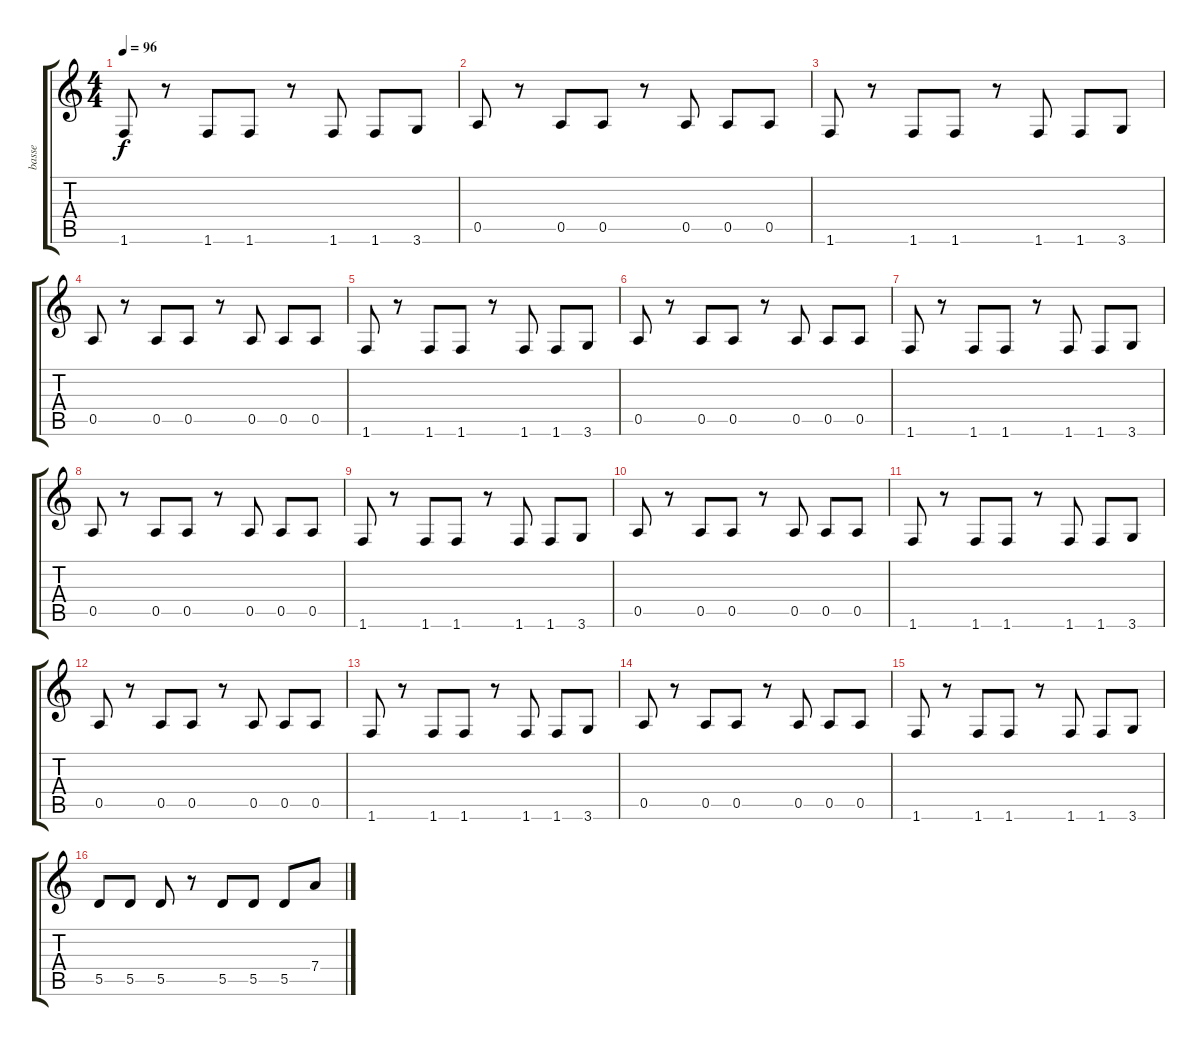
\track ("basse" "basse") {instrument electricbassfinger}
\staff {score tabs}
\tuning (E4 B3 G3 D3 A2 E2) {hide}
\ts (4 4)
\tempo 96
\clef g2
\ks c
1.6.8{dy f} r.8 1.6.8 1.6.8 r.8 1.6.8 1.6.8 3.6.8 |
0.5.8 r.8 0.5.8 0.5.8 r.8 0.5.8 0.5.8 0.5.8 |
1.6.8 r.8 1.6.8 1.6.8 r.8 1.6.8 1.6.8 3.6.8 |
0.5.8 r.8 0.5.8 0.5.8 r.8 0.5.8 0.5.8 0.5.8 |
1.6.8 r.8 1.6.8 1.6.8 r.8 1.6.8 1.6.8 3.6.8 |
0.5.8 r.8 0.5.8 0.5.8 r.8 0.5.8 0.5.8 0.5.8 |
1.6.8 r.8 1.6.8 1.6.8 r.8 1.6.8 1.6.8 3.6.8 |
0.5.8 r.8 0.5.8 0.5.8 r.8 0.5.8 0.5.8 0.5.8 |
1.6.8 r.8 1.6.8 1.6.8 r.8 1.6.8 1.6.8 3.6.8 |
0.5.8 r.8 0.5.8 0.5.8 r.8 0.5.8 0.5.8 0.5.8 |
1.6.8 r.8 1.6.8 1.6.8 r.8 1.6.8 1.6.8 3.6.8 |
0.5.8 r.8 0.5.8 0.5.8 r.8 0.5.8 0.5.8 0.5.8 |
1.6.8 r.8 1.6.8 1.6.8 r.8 1.6.8 1.6.8 3.6.8 |
0.5.8 r.8 0.5.8 0.5.8 r.8 0.5.8 0.5.8 0.5.8 |
1.6.8 r.8 1.6.8 1.6.8 r.8 1.6.8 1.6.8 3.6.8 |
5.5.8 5.5.8 5.5.8 r.8 5.5.8 5.5.8 5.5.8 7.4.8
